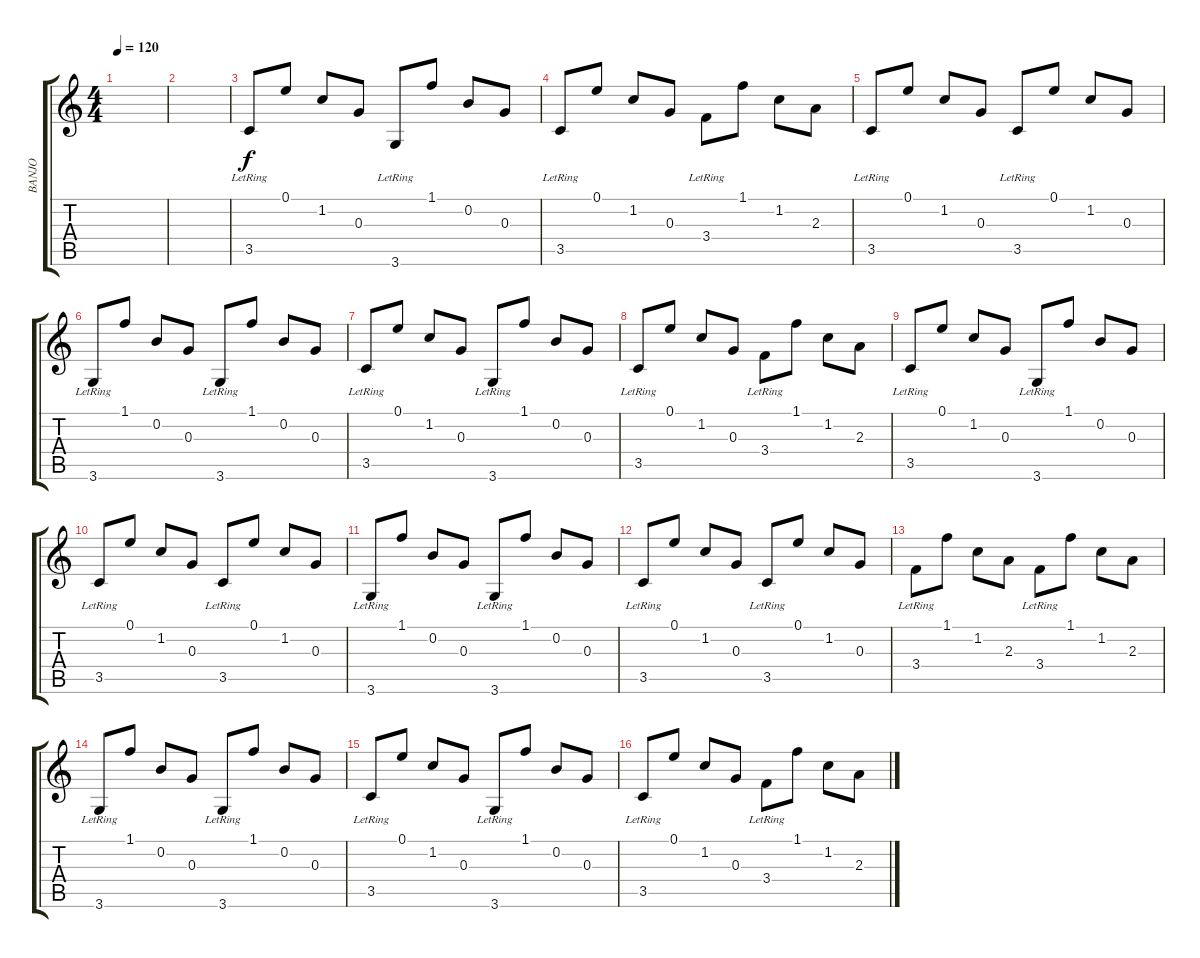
\track ("BANJO" "BANJO") {instrument banjo}
\staff {score tabs}
\tuning (E4 B3 G3 D3 A2 E2) {hide}
\displaytranspose 12
\ts (4 4)
\tempo 120
\clef g2
\ks c
|
|
3.5{lr}.8 0.1.8 1.2.8 0.3.8 3.6{lr}.8 1.1.8 0.2.8 0.3.8 |
3.5{lr}.8 0.1.8 1.2.8 0.3.8 3.4{lr}.8 1.1.8 1.2.8 2.3.8 |
3.5{lr}.8 0.1.8 1.2.8 0.3.8 3.5{lr}.8 0.1.8 1.2.8 0.3.8 |
3.6{lr}.8 1.1.8 0.2.8 0.3.8 3.6{lr}.8 1.1.8 0.2.8 0.3.8 |
3.5{lr}.8 0.1.8 1.2.8 0.3.8 3.6{lr}.8 1.1.8 0.2.8 0.3.8 |
3.5{lr}.8 0.1.8 1.2.8 0.3.8 3.4{lr}.8 1.1.8 1.2.8 2.3.8 |
3.5{lr}.8 0.1.8 1.2.8 0.3.8 3.6{lr}.8 1.1.8 0.2.8 0.3.8 |
3.5{lr}.8 0.1.8 1.2.8 0.3.8 3.5{lr}.8 0.1.8 1.2.8 0.3.8 |
3.6{lr}.8 1.1.8 0.2.8 0.3.8 3.6{lr}.8 1.1.8 0.2.8 0.3.8 |
3.5{lr}.8 0.1.8 1.2.8 0.3.8 3.5{lr}.8 0.1.8 1.2.8 0.3.8 |
3.4{lr}.8 1.1.8 1.2.8 2.3.8 3.4{lr}.8 1.1.8 1.2.8 2.3.8 |
3.6{lr}.8 1.1.8 0.2.8 0.3.8 3.6{lr}.8 1.1.8 0.2.8 0.3.8 |
3.5{lr}.8 0.1.8 1.2.8 0.3.8 3.6{lr}.8 1.1.8 0.2.8 0.3.8 |
3.5{lr}.8 0.1.8 1.2.8 0.3.8 3.4{lr}.8 1.1.8 1.2.8 2.3.8
